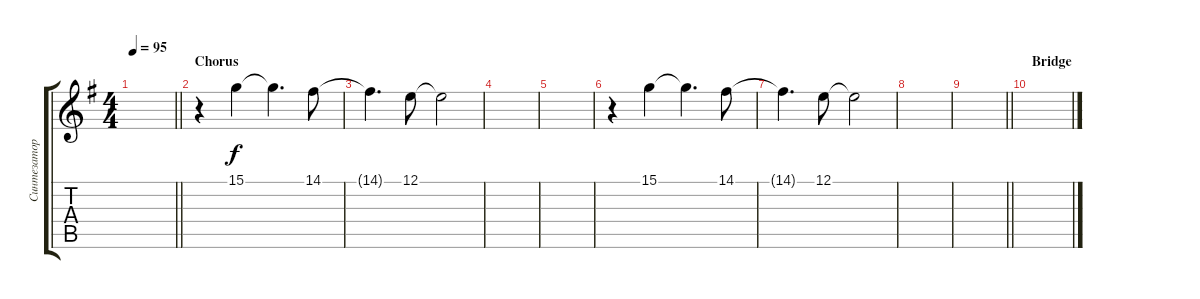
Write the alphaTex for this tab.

\track ("Синтезатор" "Синтезатор") {instrument lead6voice}
\staff {score tabs}
\tuning (E4 B3 G3 D3 A2 E2) {hide}
\ts (4 4)
\tempo 95
\clef g2
\barLineRight lightlight
\ks eminor
|
\section ("" "Chorus")
r.4 15.1.4 15.1{t}.4{d} 14.1.8 |
14.1{t}.4{d} 12.1.8 12.1{t}.2 |
|
|
r.4 15.1.4 15.1{t}.4{d} 14.1.8 |
14.1{t}.4{d} 12.1.8 12.1{t}.2 |
|
\barLineRight lightlight
|
\section ("" "Bridge")
